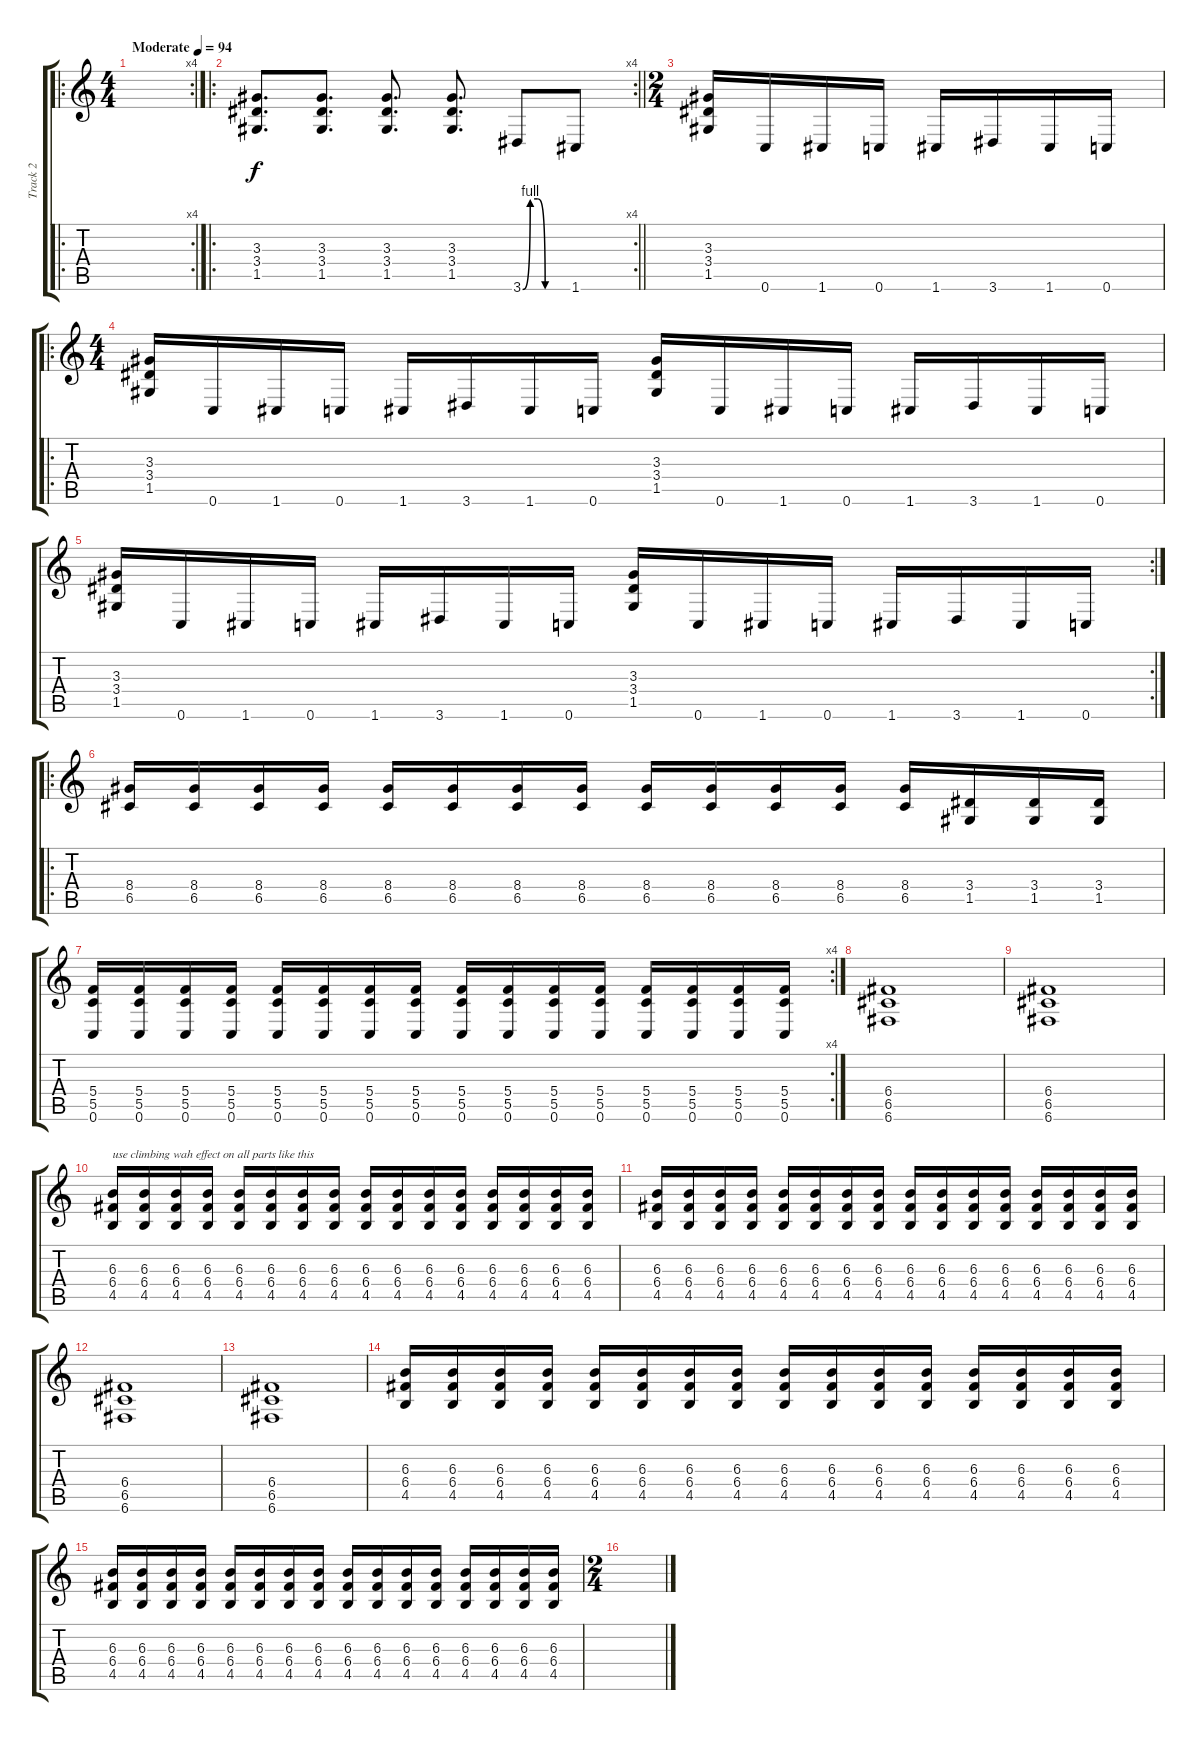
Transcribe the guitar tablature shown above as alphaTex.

\track ("Track 2" "Track 2") {instrument overdrivenguitar}
\staff {score tabs}
\tuning (D4 A3 F3 C3 G2 C2) {hide}
\ro
\rc 4
\ts (4 4)
\tempo (94 "Moderate")
\clef g2
\ks c
|
\ro
\rc 4
\barLineRight lightlight
(3.3 3.4 1.5).8{d} (3.3 3.4 1.5).8{d} (3.3 3.4 1.5).8{d} (3.3 3.4 1.5).8{d} 3.6{be (custom 0 0 10 4 20 4 30 0 32 0 37 0 42 0 60 0)}.8 1.6.8 |
\ts (2 4)
(3.3 3.4 1.5).16 0.6.16 1.6.16 0.6.16 1.6.16 3.6.16 1.6.16 0.6.16 |
\ro
\ts (4 4)
(3.3 3.4 1.5).16 0.6.16 1.6.16 0.6.16 1.6.16 3.6.16 1.6.16 0.6.16 (3.3 3.4 1.5).16 0.6.16 1.6.16 0.6.16 1.6.16 3.6.16 1.6.16 0.6.16 |
\rc 2
(3.3 3.4 1.5).16 0.6.16 1.6.16 0.6.16 1.6.16 3.6.16 1.6.16 0.6.16 (3.3 3.4 1.5).16 0.6.16 1.6.16 0.6.16 1.6.16 3.6.16 1.6.16 0.6.16 |
\ro
(8.4 6.5).16 (8.4 6.5).16 (8.4 6.5).16 (8.4 6.5).16 (8.4 6.5).16 (8.4 6.5).16 (8.4 6.5).16 (8.4 6.5).16 (8.4 6.5).16 (8.4 6.5).16 (8.4 6.5).16 (8.4 6.5).16 (8.4 6.5).16 (3.4 1.5).16 (3.4 1.5).16 (3.4 1.5).16 |
\rc 4
(5.4 5.5 0.6).16 (5.4 5.5 0.6).16 (5.4 5.5 0.6).16 (5.4 5.5 0.6).16 (5.4 5.5 0.6).16 (5.4 5.5 0.6).16 (5.4 5.5 0.6).16 (5.4 5.5 0.6).16 (5.4 5.5 0.6).16 (5.4 5.5 0.6).16 (5.4 5.5 0.6).16 (5.4 5.5 0.6).16 (5.4 5.5 0.6).16 (5.4 5.5 0.6).16 (5.4 5.5 0.6).16 (5.4 5.5 0.6).16 |
(6.4 6.5 6.6).1 |
(6.4 6.5 6.6).1 |
(6.3 6.4 4.5).16{txt "use climbing wah effect on all parts like this"} (6.3 6.4 4.5).16 (6.3 6.4 4.5).16 (6.3 6.4 4.5).16 (6.3 6.4 4.5).16 (6.3 6.4 4.5).16 (6.3 6.4 4.5).16 (6.3 6.4 4.5).16 (6.3 6.4 4.5).16 (6.3 6.4 4.5).16 (6.3 6.4 4.5).16 (6.3 6.4 4.5).16 (6.3 6.4 4.5).16 (6.3 6.4 4.5).16 (6.3 6.4 4.5).16 (6.3 6.4 4.5).16 |
(6.3 6.4 4.5).16 (6.3 6.4 4.5).16 (6.3 6.4 4.5).16 (6.3 6.4 4.5).16 (6.3 6.4 4.5).16 (6.3 6.4 4.5).16 (6.3 6.4 4.5).16 (6.3 6.4 4.5).16 (6.3 6.4 4.5).16 (6.3 6.4 4.5).16 (6.3 6.4 4.5).16 (6.3 6.4 4.5).16 (6.3 6.4 4.5).16 (6.3 6.4 4.5).16 (6.3 6.4 4.5).16 (6.3 6.4 4.5).16 |
(6.4 6.5 6.6).1 |
(6.4 6.5 6.6).1 |
(6.3 6.4 4.5).16 (6.3 6.4 4.5).16 (6.3 6.4 4.5).16 (6.3 6.4 4.5).16 (6.3 6.4 4.5).16 (6.3 6.4 4.5).16 (6.3 6.4 4.5).16 (6.3 6.4 4.5).16 (6.3 6.4 4.5).16 (6.3 6.4 4.5).16 (6.3 6.4 4.5).16 (6.3 6.4 4.5).16 (6.3 6.4 4.5).16 (6.3 6.4 4.5).16 (6.3 6.4 4.5).16 (6.3 6.4 4.5).16 |
(6.3 6.4 4.5).16 (6.3 6.4 4.5).16 (6.3 6.4 4.5).16 (6.3 6.4 4.5).16 (6.3 6.4 4.5).16 (6.3 6.4 4.5).16 (6.3 6.4 4.5).16 (6.3 6.4 4.5).16 (6.3 6.4 4.5).16 (6.3 6.4 4.5).16 (6.3 6.4 4.5).16 (6.3 6.4 4.5).16 (6.3 6.4 4.5).16 (6.3 6.4 4.5).16 (6.3 6.4 4.5).16 (6.3 6.4 4.5).16 |
\ts (2 4)
